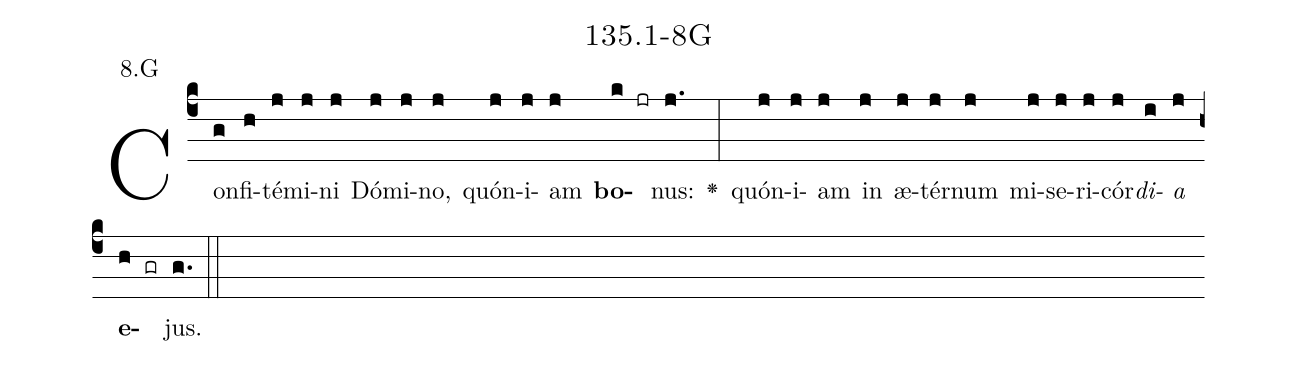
name: 135.1-8G;
annotation: 8.G;
%%
(c4)Con(g)fi(h)té(j)mi(j)ni(j) Dó(j)mi(j)no,(j) quón(j)i(j)am(j) <b>bo</b>(k jr)nus:(j.) <v>\greheightstar</v>(:) quón(j)i(j)am(j) in(j) æ(j)tér(j)num(j) mi(j)se(j)ri(j)cór(j)<i>di</i>(i)<i>a</i>(j) <b>e</b>(h gr)jus.(g.) (::)


%E(j) u(j) o(i) u(j) a(h) e.(g.) (::)
